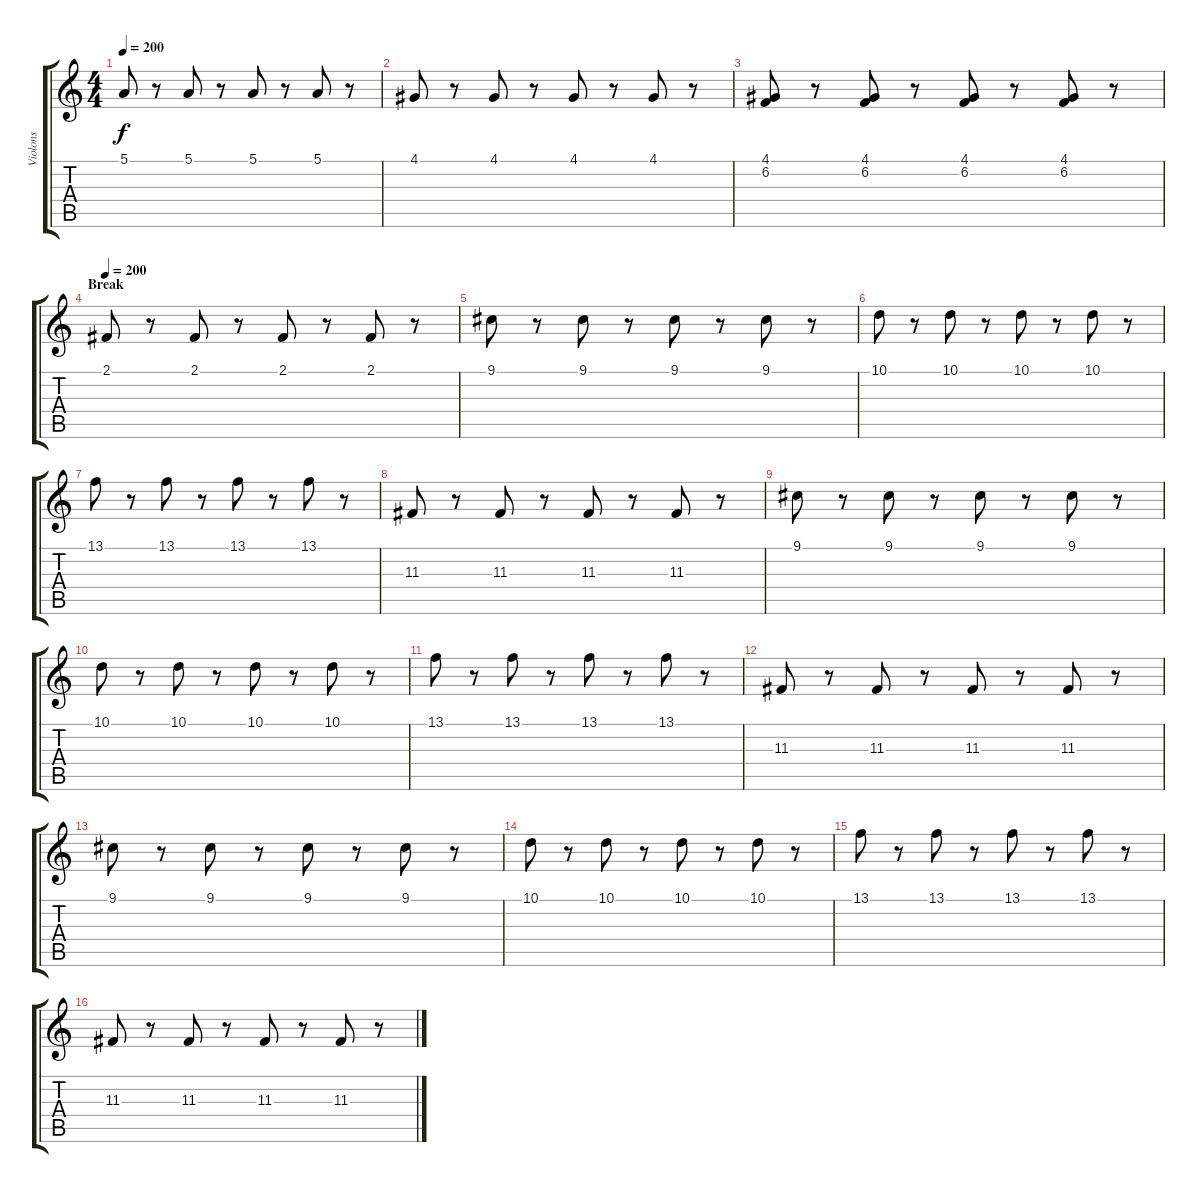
\track ("Violons" "Violons") {instrument synthstrings1}
\staff {score tabs}
\tuning (E4 B3 G3 D3 A2 E2) {hide}
\ts (4 4)
\tempo 200
\clef g2
\ks c
5.1.8{dy f} r.8 5.1.8 r.8 5.1.8 r.8 5.1.8 r.8 |
4.1.8 r.8 4.1.8 r.8 4.1.8 r.8 4.1.8 r.8 |
(4.1 6.2).8 r.8 (4.1 6.2).8 r.8 (4.1 6.2).8 r.8 (4.1 6.2).8 r.8 |
\section ("" "Break")
\tempo 200
2.1.8{volume 12} r.8 2.1.8 r.8 2.1.8 r.8 2.1.8 r.8 |
9.1.8 r.8 9.1.8 r.8 9.1.8 r.8 9.1.8 r.8 |
10.1.8 r.8 10.1.8 r.8 10.1.8 r.8 10.1.8 r.8 |
13.1.8 r.8 13.1.8 r.8 13.1.8 r.8 13.1.8 r.8 |
11.3.8 r.8 11.3.8 r.8 11.3.8 r.8 11.3.8 r.8 |
9.1.8 r.8 9.1.8 r.8 9.1.8 r.8 9.1.8 r.8 |
10.1.8 r.8 10.1.8 r.8 10.1.8 r.8 10.1.8 r.8 |
13.1.8 r.8 13.1.8 r.8 13.1.8 r.8 13.1.8 r.8 |
11.3.8 r.8 11.3.8 r.8 11.3.8 r.8 11.3.8 r.8 |
9.1.8 r.8 9.1.8 r.8 9.1.8 r.8 9.1.8 r.8 |
10.1.8 r.8 10.1.8 r.8 10.1.8 r.8 10.1.8 r.8 |
13.1.8 r.8 13.1.8 r.8 13.1.8 r.8 13.1.8 r.8 |
11.3.8 r.8 11.3.8 r.8 11.3.8 r.8 11.3.8 r.8
